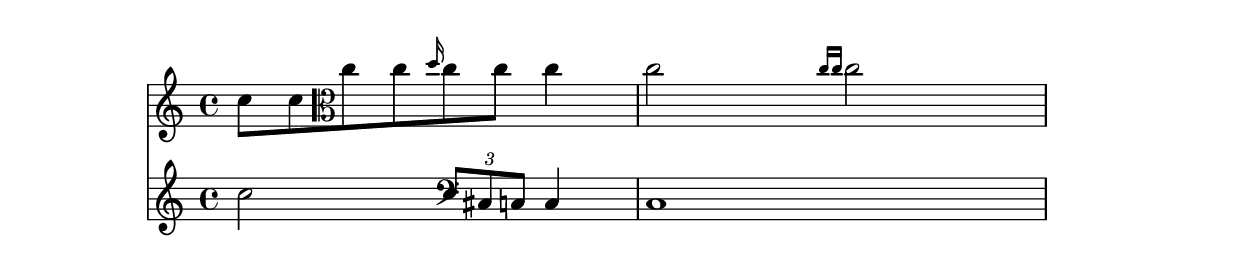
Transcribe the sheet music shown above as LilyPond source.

%% Do not edit this file; it is auto-generated from LSR http://lsr.dsi.unimi.it
%% This file is in the public domain.
\version "2.11.52"

\header {
  lsrtags = "tweaks-and-overrides, spacing"

  texidoc = "
If @code{strict-note-spacing} is set spacing of notes is not influenced
by bars or clefs within a system. Rather, they are placed just before
the note that occurs at the same time. This may cause collisions. 

"
  doctitle = "Proportional strict notespacing"
} % begin verbatim
\paper {
  ragged-right = ##t
}

\relative c'' <<
  \override Score.SpacingSpanner #'strict-note-spacing = ##t 
  \set Score.proportionalNotationDuration = #(ly:make-moment 1 16)
  \new Staff {
    c8[ c \clef alto c c \grace { d16 } c8 c] c4
    c2 \grace { c16[ c16] } c2
  }
  \new Staff {
    c2 \times 2/3 { c8 \clef bass cis,, c } c4
    c1
  }
>>
